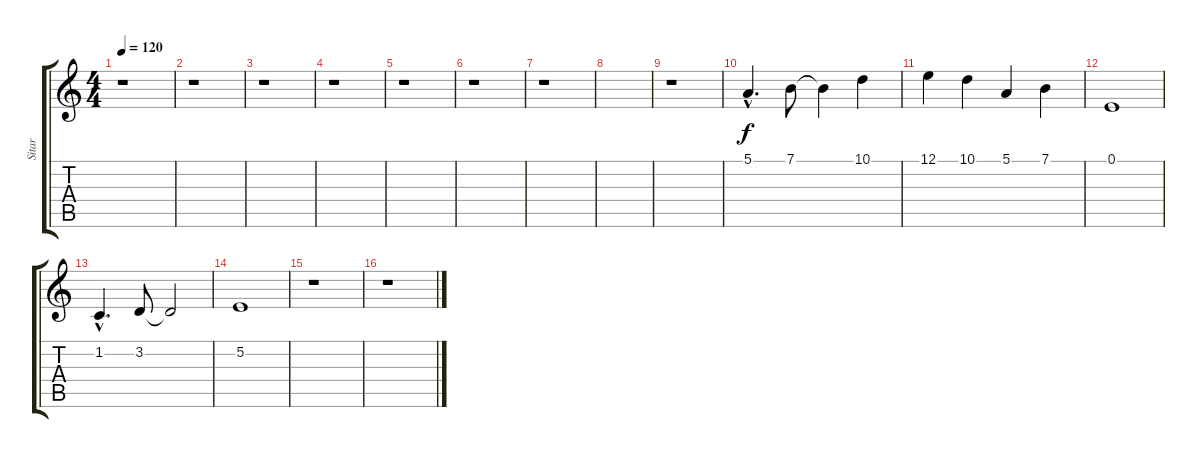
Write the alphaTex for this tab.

\track ("Sitar" "Sitar") {instrument sitar}
\staff {score tabs}
\tuning (E4 B3 G3 D3 A2 E2) {hide}
\ts (4 4)
\tempo 120
\clef g2
\ks c
r.1{dy f} |
r.1 |
r.1 |
r.1 |
r.1 |
r.1 |
r.1 |
|
r.1 |
5.1{hac}.4{d} 7.1.8 7.1{t}.4 10.1.4 |
12.1.4 10.1.4 5.1.4 7.1.4 |
0.1.1 |
1.2{hac}.4{d} 3.2.8 3.2{t}.2 |
5.2.1 |
r.1 |
r.1
